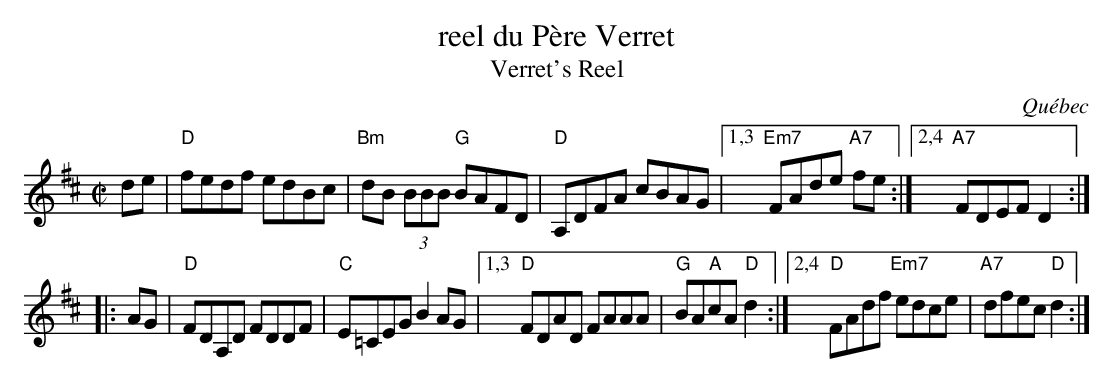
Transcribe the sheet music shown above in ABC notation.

X:1
T: reel du P\`ere Verret
T: Verret's Reel
O: Qu\'ebec
M: C|
L: 1/8
K: D
de \
| "D"fedf edBc | "Bm"dB (3BBB "G"BAFD | "D"A,DFA cBAG |1,3 "Em7"FAde "A7"fe \
                                                     :|2,4 "A7"FDEF D2 :|
|: AG \
| "D"FDA,D FDDF | "C"E=CEG B2AG |1,3 "D"FDAD FAAA | "G"BA"A"cA "D"d2 \
                               :|2,4 "D"FAdf "Em7"edce | "A7"dfec "D"d2 :|
